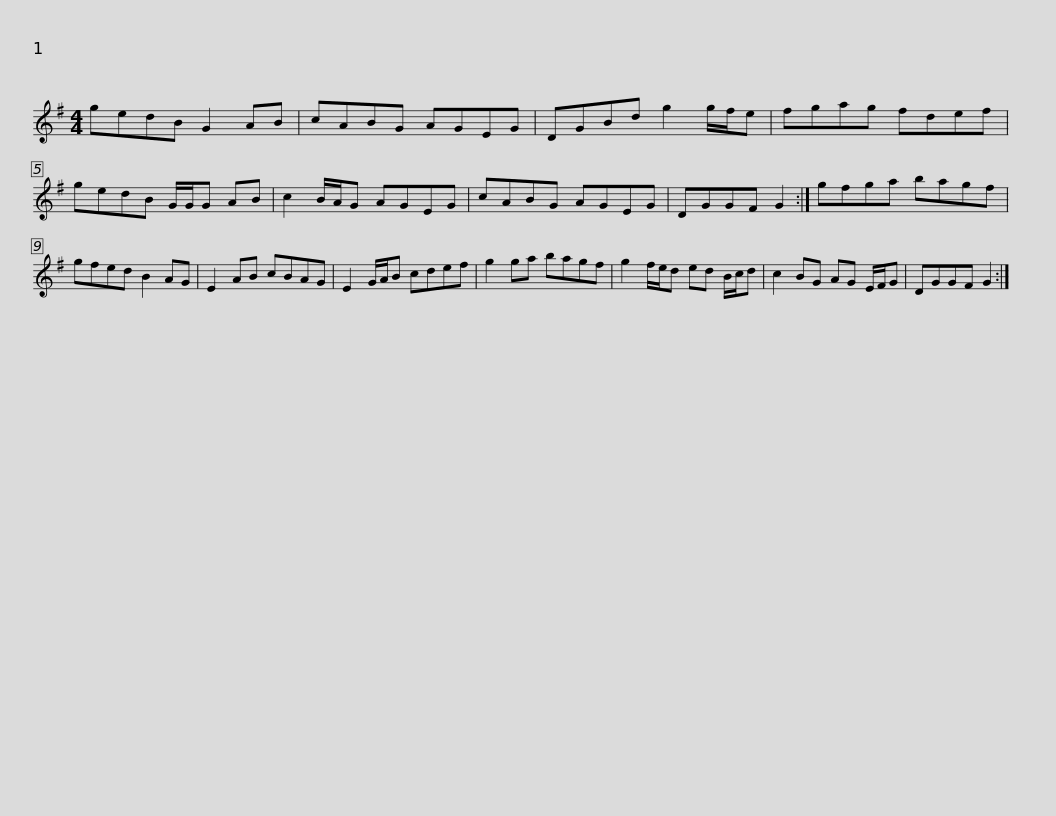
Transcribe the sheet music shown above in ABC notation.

X:1
L:1/8
M:4/4
I:linebreak $
K:G
V:1 treble
V:1
 gedB G2 AB | cABG AGEG | DGBd g2 g/f/e | fgag fdef | gedB G/G/G AB |$ %5
 c2 B/A/G AGEG | cABG AGEG | DGGF G2 :| gfga bagf | gfed B2 AG | %10
 E2 AB cBAG |$ E2 G/A/B cdef | g2 ga bagf | g2 f/e/d ed B/c/d | c2 BG AG E/F/G | %15
 DGGF G2 :| %16
